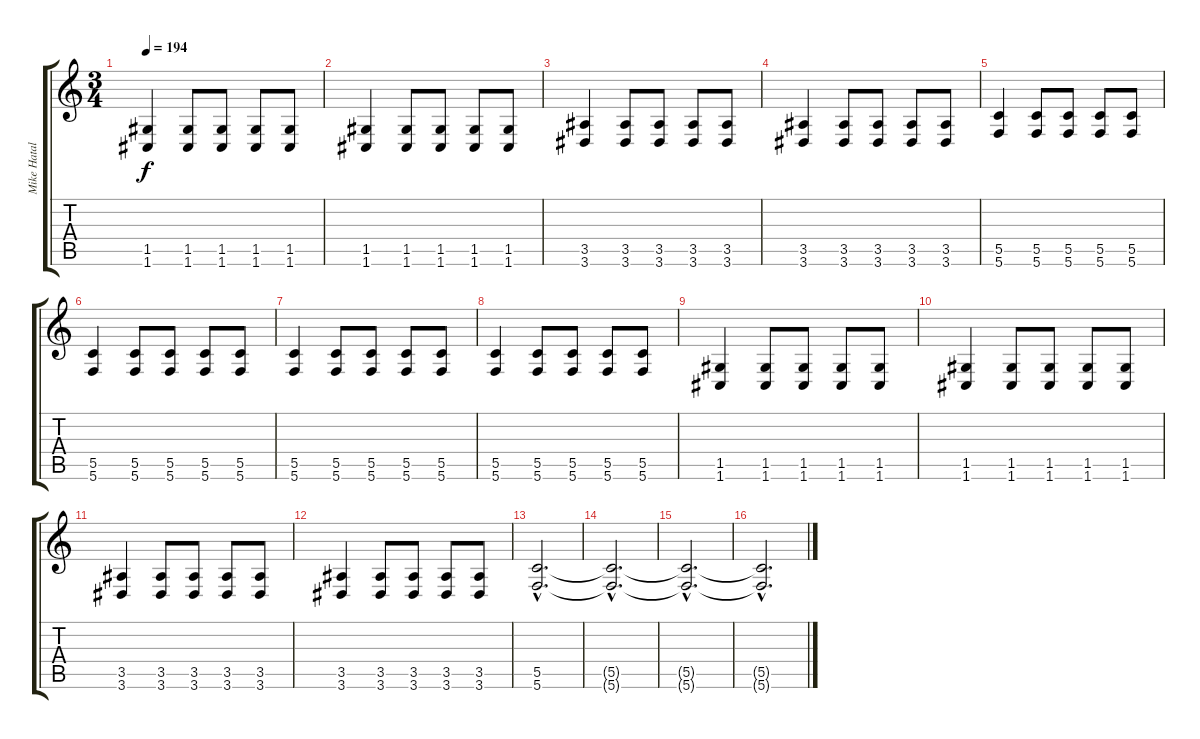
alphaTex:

\track ("Mike Hatalak" "Mike Hatal") {instrument distortionguitar}
\staff {score tabs}
\tuning (D4 A3 F3 C3 G2 C2) {hide}
\ts (3 4)
\tempo 194
\clef g2
\ks c
(1.5 1.6).4{dy f} (1.5 1.6).8 (1.5 1.6).8 (1.5 1.6).8 (1.5 1.6).8 |
(1.5 1.6).4 (1.5 1.6).8 (1.5 1.6).8 (1.5 1.6).8 (1.5 1.6).8 |
(3.5 3.6).4 (3.5 3.6).8 (3.5 3.6).8 (3.5 3.6).8 (3.5 3.6).8 |
(3.5 3.6).4 (3.5 3.6).8 (3.5 3.6).8 (3.5 3.6).8 (3.5 3.6).8 |
(5.5 5.6).4 (5.5 5.6).8 (5.5 5.6).8 (5.5 5.6).8 (5.5 5.6).8 |
(5.5 5.6).4 (5.5 5.6).8 (5.5 5.6).8 (5.5 5.6).8 (5.5 5.6).8 |
(5.5 5.6).4 (5.5 5.6).8 (5.5 5.6).8 (5.5 5.6).8 (5.5 5.6).8 |
(5.5 5.6).4 (5.5 5.6).8 (5.5 5.6).8 (5.5 5.6).8 (5.5 5.6).8 |
(1.5 1.6).4 (1.5 1.6).8 (1.5 1.6).8 (1.5 1.6).8 (1.5 1.6).8 |
(1.5 1.6).4 (1.5 1.6).8 (1.5 1.6).8 (1.5 1.6).8 (1.5 1.6).8 |
(3.5 3.6).4 (3.5 3.6).8 (3.5 3.6).8 (3.5 3.6).8 (3.5 3.6).8 |
(3.5 3.6).4 (3.5 3.6).8 (3.5 3.6).8 (3.5 3.6).8 (3.5 3.6).8 |
(5.5{hac} 5.6{hac}).2{d} |
(5.5{hac t} 5.6{hac t}).2{d} |
(5.5{hac t} 5.6{hac t}).2{d} |
(5.5{hac t} 5.6{hac t}).2{d}
